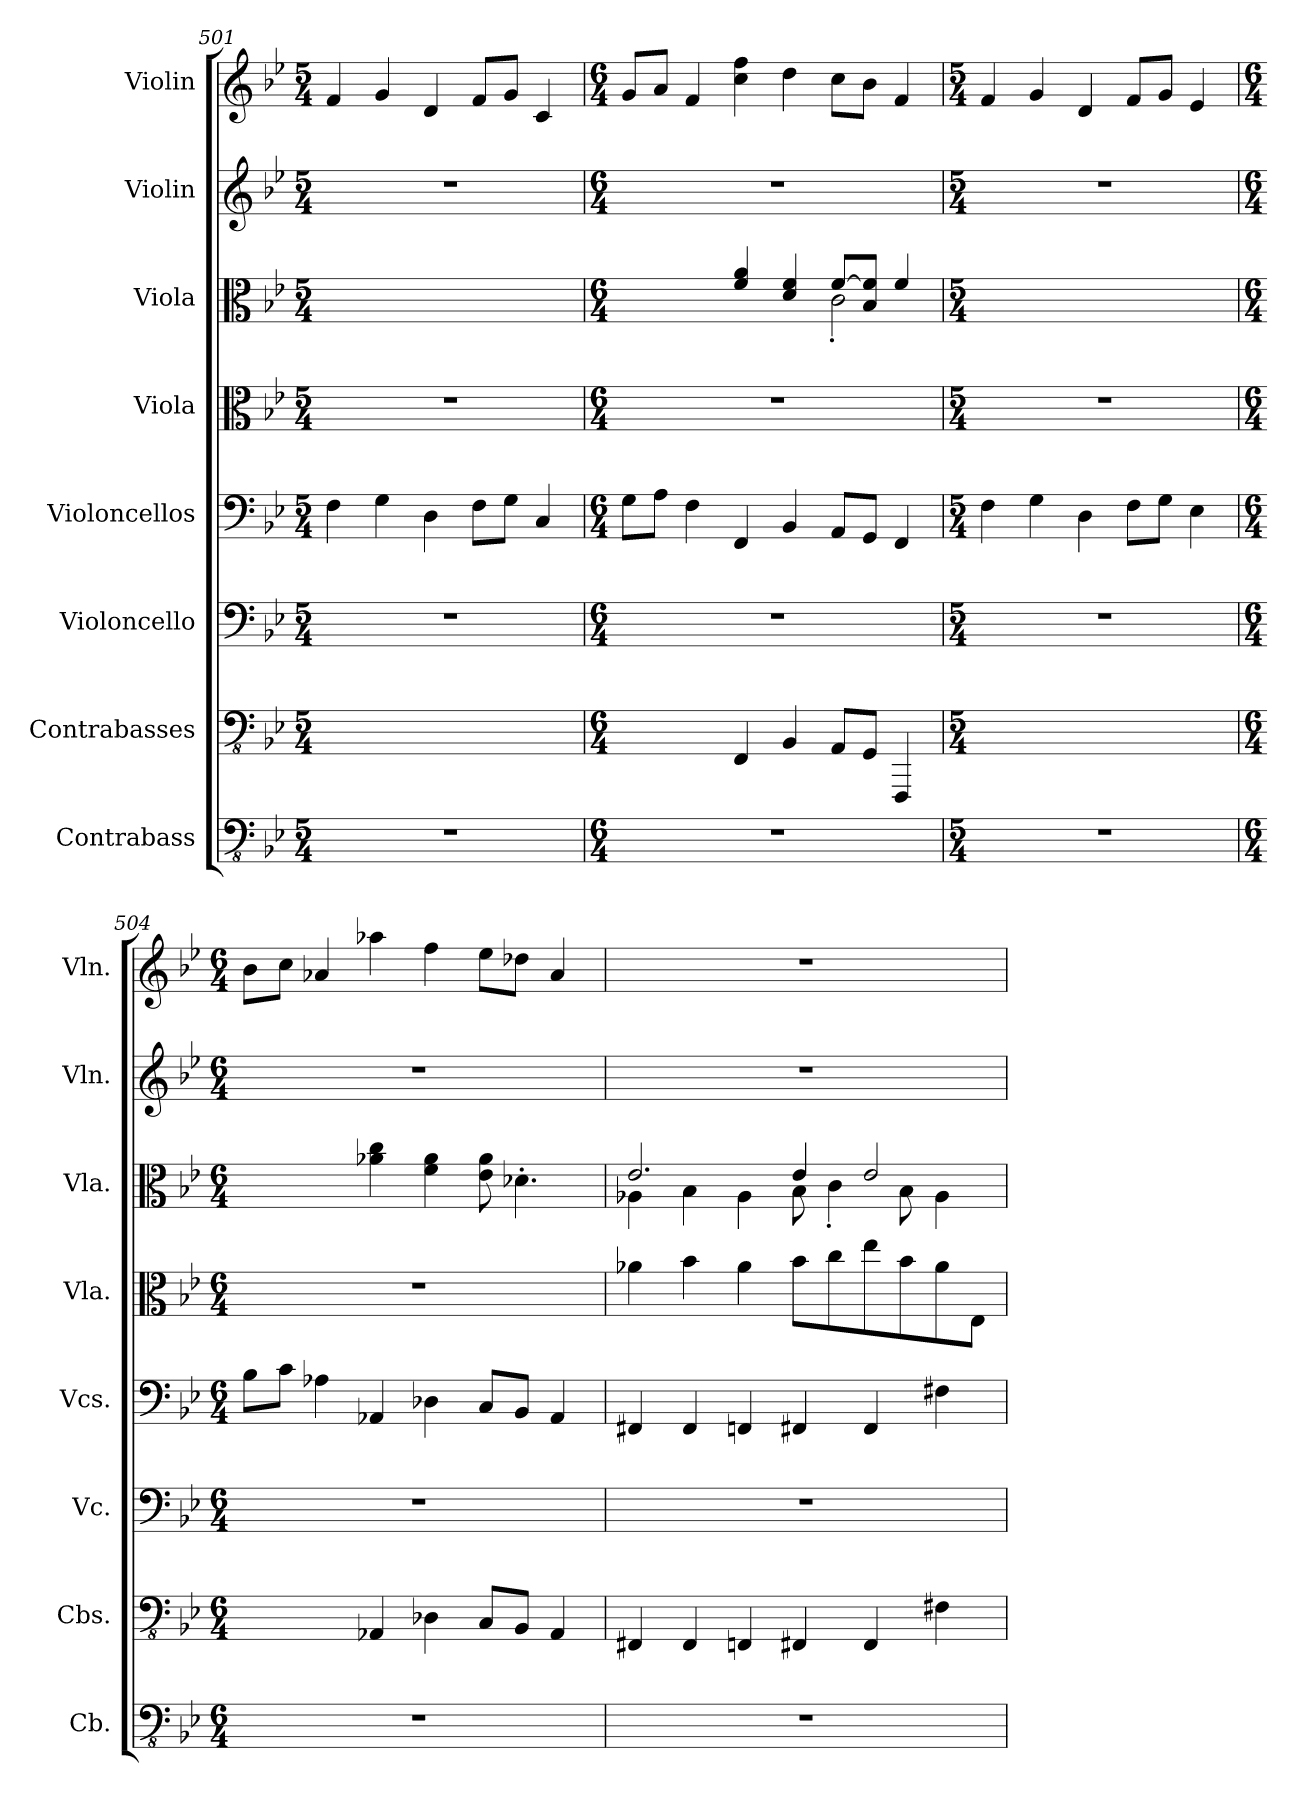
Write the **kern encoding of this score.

**kern	**kern	**kern	**kern	**kern	**kern	**kern	**kern
*part8	*part7	*part6	*part5	*part4	*part3	*part2	*part1
*staff8	*staff7	*staff6	*staff5	*staff4	*staff3	*staff2	*staff1
*I"Contrabass	*I"Contrabasses	*I"Violoncello	*I"Violoncellos	*I"Viola	*I"Viola	*I"Violin	*I"Violin
*I'Cb.	*I'Cbs.	*I'Vc.	*I'Vcs.	*I'Vla.	*I'Vla.	*I'Vln.	*I'Vln.
*clefFv4	*clefFv4	*clefF4	*clefF4	*clefC3	*clefC3	*clefG2	*clefG2
*ITrd7c12	*	*	*	*	*	*	*
*k[b-e-]	*k[b-e-]	*k[b-e-]	*k[b-e-]	*k[b-e-]	*k[b-e-]	*k[b-e-]	*k[b-e-]
*M5/4	*M5/4	*M5/4	*M5/4	*M5/4	*M5/4	*M5/4	*M5/4
=501	=501	=501	=501	=501	=501	=501	=501
4%5r	1ryy	4%5r	4F\	4%5r	1ryy	4%5r	4f/
.	.	.	4G\	.	.	.	4g/
.	.	.	4D\	.	.	.	4d/
.	.	.	8F\L	.	.	.	8f/L
.	.	.	8G\J	.	.	.	8g/J
.	4ryy	.	4C/	.	4ryy	.	4c/
!!LO:PB:g=z
=502	=502	=502	=502	=502	=502	=502	=502
*M6/4	*M6/4	*M6/4	*M6/4	*M6/4	*M6/4	*M6/4	*M6/4
*	*	*	*	*	*^	*	*
1.r	2ryy	1.r	8G\L	1.r	2ryy	2.ryy	1.r	8g/L
.	.	.	8A\J	.	.	.	.	8a/J
.	.	.	4F\	.	.	.	.	4f/
.	4FFF/	.	4FF/	.	4f/ 4a/	.	.	4cc\ 4ff\
.	4BBB-/	.	4BB-/	.	4d/ 4f/	4ryy	.	4dd\
.	8AAA/L	.	8AA/L	.	[8f/L	2c'\	.	8cc\L
.	8GGG/J	.	8GG/J	.	8B-/ 8f/]J	.	.	8b-\J
.	4FFFF/	.	4FF/	.	4f/	.	.	4f/
*	*	*	*	*	*v	*v	*	*
=503	=503	=503	=503	=503	=503	=503	=503
*M5/4	*M5/4	*M5/4	*M5/4	*M5/4	*M5/4	*M5/4	*M5/4
4%5r	1ryy	4%5r	4F\	4%5r	1ryy	4%5r	4f/
.	.	.	4G\	.	.	.	4g/
.	.	.	4D\	.	.	.	4d/
.	.	.	8F\L	.	.	.	8f/L
.	.	.	8G\J	.	.	.	8g/J
.	4ryy	.	4E-\	.	4ryy	.	4e-/
=504	=504	=504	=504	=504	=504	=504	=504
*M6/4	*M6/4	*M6/4	*M6/4	*M6/4	*M6/4	*M6/4	*M6/4
1.r	2ryy	1.r	8B-\L	1.r	2ryy	1.r	8b-\L
.	.	.	8c\J	.	.	.	8cc\J
.	.	.	4A-X\	.	.	.	4a-X/
.	4AAA-X/	.	4AA-X/	.	4a-X\ 4cc\	.	4aa-X\
.	4DD-X\	.	4D-X\	.	4f\ 4a-\	.	4ff\
.	8CC/L	.	8C/L	.	8e-\ 8a-\	.	8ee-\L
.	8BBB-/J	.	8BB-/J	.	4.d-X'\	.	8dd-X\J
.	4AAA-/	.	4AA-/	.	.	.	4a-/
=505	=505	=505	=505	=505	=505	=505	=505
*	*	*	*	*	*^	*	*
1.r	4FFF#X/	1.r	4FF#X/	4a-X\	2.e-/	4A-X\	1.r	1.r
.	4FFF#/	.	4FF#/	4b-\	.	4B-\	.	.
.	4FFFn/	.	4FFn/	4a-\	.	4A-\	.	.
.	4FFF#X/	.	4FF#X/	8b-\L	4e-/	8B-\	.	.
.	.	.	.	8cc\	.	4c'\	.	.
.	4FFF#/	.	4FF#/	8ee-\	2e-/	.	.	.
.	.	.	.	8b-\	.	8B-\	.	.
.	4FF#X\	.	4F#X\	8a-\	.	4A-\	.	.
.	.	.	.	8E-\J	.	.	.	.
*	*	*	*	*	*v	*v	*	*
=	=	=	=	=	=	=	=
*-	*-	*-	*-	*-	*-	*-	*-
